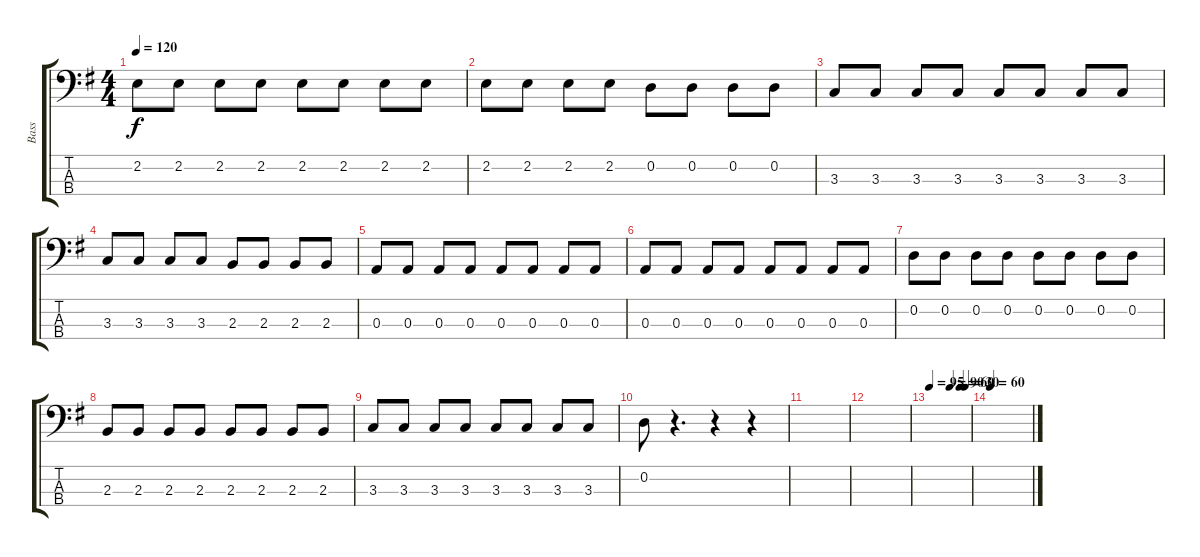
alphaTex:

\track ("Bass" "Bass") {instrument electricbassfinger}
\staff {score tabs}
\tuning (G2 D2 A1 E1) {hide}
\ts (4 4)
\tempo 120
\clef f4
\ks g
2.2.8{dy f} 2.2.8 2.2.8 2.2.8 2.2.8 2.2.8 2.2.8 2.2.8 |
2.2.8 2.2.8 2.2.8 2.2.8 0.2.8 0.2.8 0.2.8 0.2.8 |
3.3.8 3.3.8 3.3.8 3.3.8 3.3.8 3.3.8 3.3.8 3.3.8 |
3.3.8 3.3.8 3.3.8 3.3.8 2.3.8 2.3.8 2.3.8 2.3.8 |
0.3.8 0.3.8 0.3.8 0.3.8 0.3.8 0.3.8 0.3.8 0.3.8 |
0.3.8 0.3.8 0.3.8 0.3.8 0.3.8 0.3.8 0.3.8 0.3.8 |
0.2.8 0.2.8 0.2.8 0.2.8 0.2.8 0.2.8 0.2.8 0.2.8 |
2.3.8 2.3.8 2.3.8 2.3.8 2.3.8 2.3.8 2.3.8 2.3.8 |
3.3.8 3.3.8 3.3.8 3.3.8 3.3.8 3.3.8 3.3.8 3.3.8 |
0.2.8 r.4{d} r.4 r.4 |
|
|
\tempo 95
\tempo (90 0.5)
\tempo (60 0.75)
\tempo (30 0.875)
|
\tempo 60
